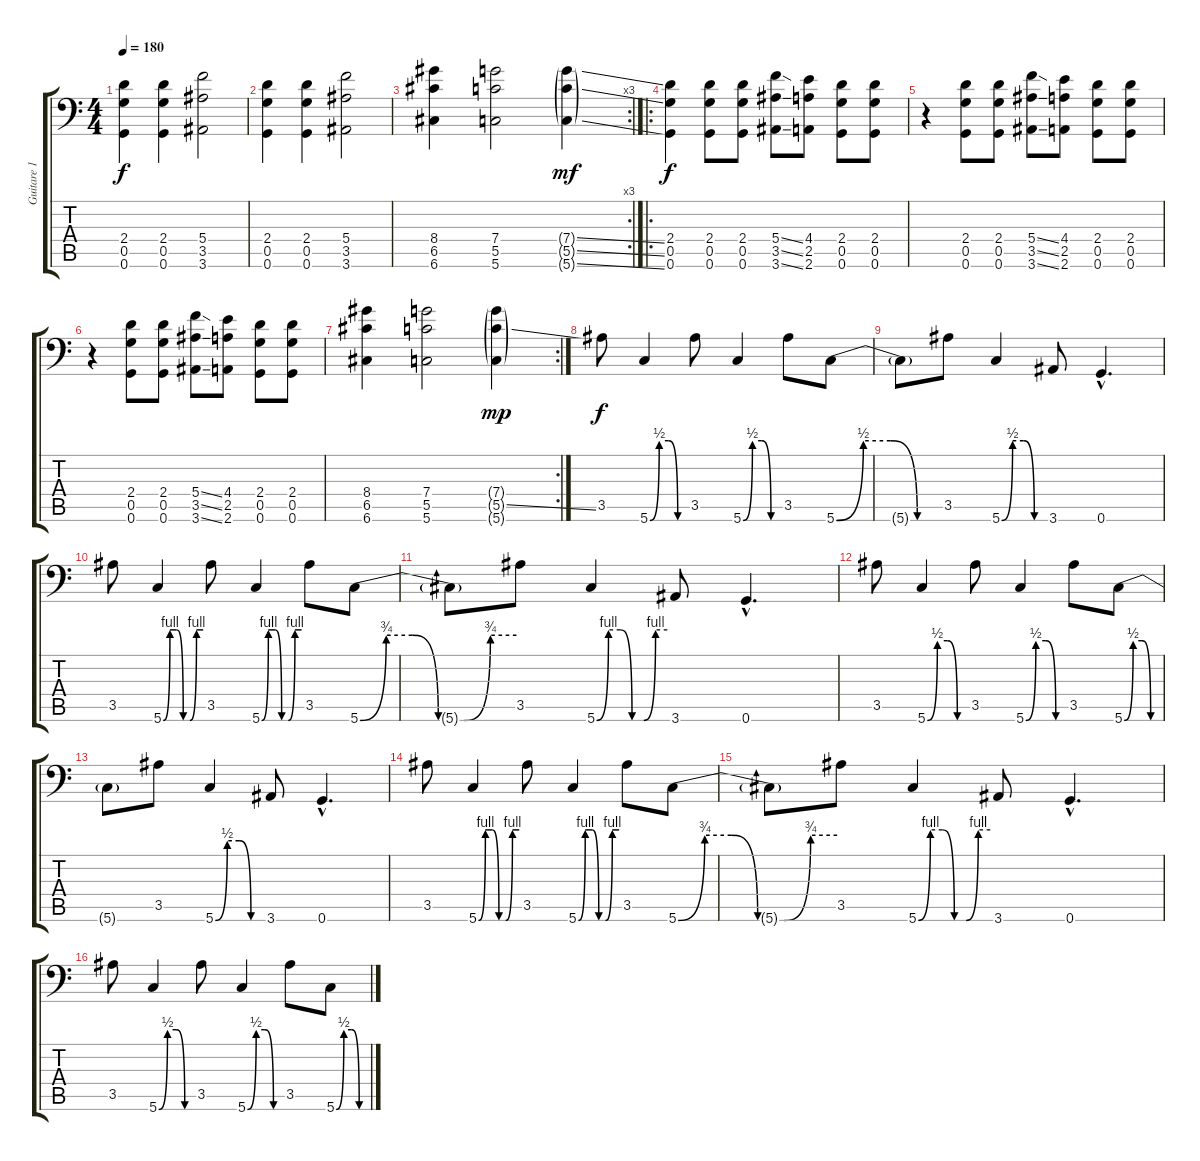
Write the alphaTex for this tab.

\track ("Guitare 1" "Guitare 1") {instrument overdrivenguitar}
\staff {score tabs}
\tuning (D4 A3 F3 C3 G2 G1) {hide}
\ts (4 4)
\tempo 180
\clef f4
\ks c
(2.4 0.5 0.6).4{dy f} (2.4 0.5 0.6).4 (5.4 3.5 3.6).2 |
(2.4 0.5 0.6).4 (2.4 0.5 0.6).4 (5.4 3.5 3.6).2 |
\rc 3
(8.4 6.5 6.6).4 (7.4 5.5 5.6).2 (7.4{ss g} 5.5{ss g} 5.6{ss g}).4{dy mf} |
\ro
(2.4 0.5 0.6).4{dy f} (2.4 0.5 0.6).8 (2.4 0.5 0.6).8 (5.4{ss} 3.5{ss} 3.6{ss}).8 (4.4 2.5 2.6).8 (2.4 0.5 0.6).8 (2.4 0.5 0.6).8 |
r.4 (2.4 0.5 0.6).8 (2.4 0.5 0.6).8 (5.4{ss} 3.5{ss} 3.6{ss}).8 (4.4 2.5 2.6).8 (2.4 0.5 0.6).8 (2.4 0.5 0.6).8 |
r.4 (2.4 0.5 0.6).8 (2.4 0.5 0.6).8 (5.4{ss} 3.5{ss} 3.6{ss}).8 (4.4 2.5 2.6).8 (2.4 0.5 0.6).8 (2.4 0.5 0.6).8 |
\rc 2
(8.4 6.5 6.6).4 (7.4 5.5 5.6).2 (7.4{g} 5.5{ss g} 5.6{g}).4{dy mp} |
3.5.8{dy f} 5.6{be (custom 0 0 15 2 30 2 45 0 60 0)}.4 3.5.8 5.6{be (custom 0 0 15 2 30 2 45 0 60 0)}.4 3.5.8 5.6{be (custom 0 0 15 2 30 2 45 0 60 0)}.8 |
5.6{t}.8 3.5.8 5.6{be (custom 0 0 15 2 30 2 45 0 60 0)}.4 3.6.8 0.6{hac}.4{d} |
3.5.8 5.6{be (custom 0 0 10 4 20 4 30 0 40 0 50 4 60 4)}.4 3.5.8 5.6{be (custom 0 0 10 4 20 4 30 0 40 0 50 4 60 4)}.4 3.5.8 5.6{be (custom 0 0 10 3 20 3 30 0 40 0 50 3 60 3)}.8 |
5.6{t}.8 3.5.8 5.6{be (custom 0 0 10 4 20 4 30 0 40 0 50 4 60 4)}.4 3.6.8 0.6{hac}.4{d} |
3.5.8 5.6{be (custom 0 0 15 2 30 2 45 0 60 0)}.4 3.5.8 5.6{be (custom 0 0 15 2 30 2 45 0 60 0)}.4 3.5.8 5.6{be (custom 0 0 15 2 30 2 45 0 60 0)}.8 |
5.6{t}.8 3.5.8 5.6{be (custom 0 0 15 2 30 2 45 0 60 0)}.4 3.6.8 0.6{hac}.4{d} |
3.5.8 5.6{be (custom 0 0 10 4 20 4 30 0 40 0 50 4 60 4)}.4 3.5.8 5.6{be (custom 0 0 10 4 20 4 30 0 40 0 50 4 60 4)}.4 3.5.8 5.6{be (custom 0 0 10 3 20 3 30 0 40 0 50 3 60 3)}.8 |
5.6{t}.8 3.5.8 5.6{be (custom 0 0 10 4 20 4 30 0 40 0 50 4 60 4)}.4 3.6.8 0.6{hac}.4{d} |
3.5.8{volume 9} 5.6{be (custom 0 0 15 2 30 2 45 0 60 0)}.4 3.5.8 5.6{be (custom 0 0 15 2 30 2 45 0 60 0)}.4 3.5.8 5.6{be (custom 0 0 15 2 30 2 45 0 60 0)}.8
